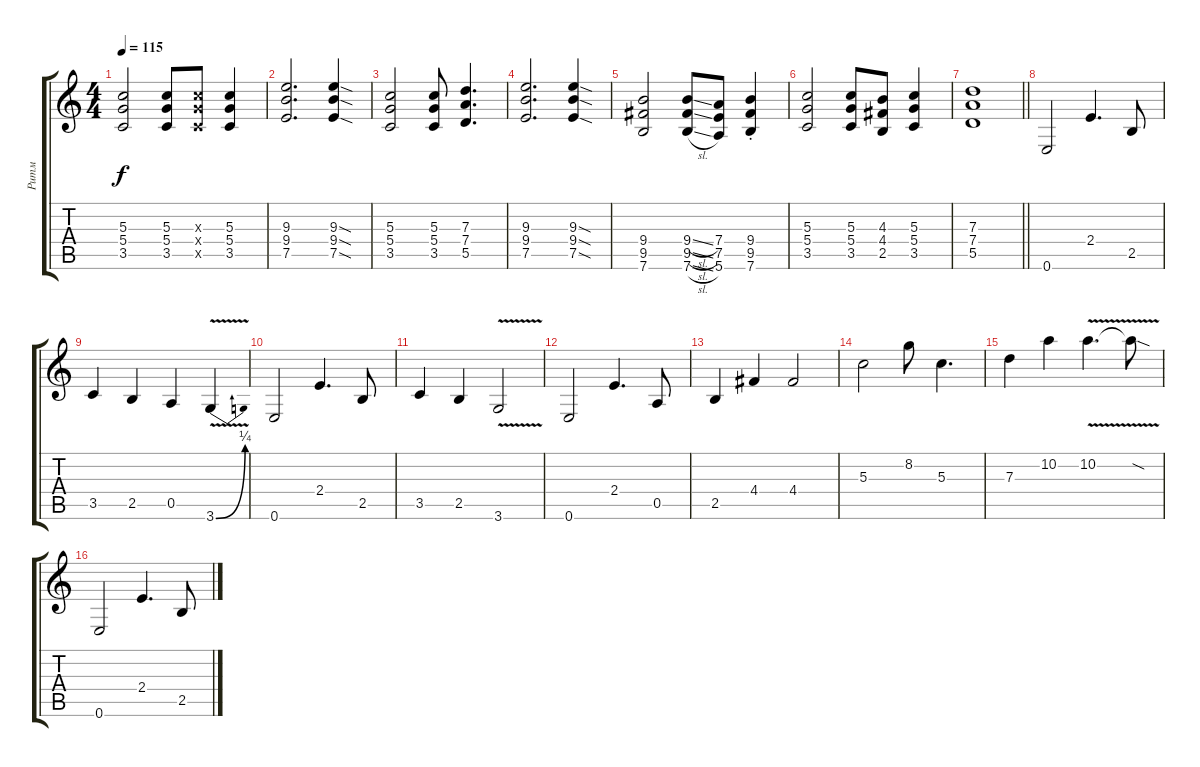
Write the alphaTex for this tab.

\track ("Ритм" "Ритм") {instrument electricguitarclean}
\staff {score tabs}
\tuning (E4 B3 G3 D3 A2 E2) {hide}
\ts (4 4)
\tempo 115
\clef g2
\ks c
(5.3 5.4 3.5).2{dy f} (5.3 5.4 3.5).8 (5.3{x} 5.4{x} 3.5{x}).8 (5.3 5.4 3.5).4 |
(9.3 9.4 7.5).2{d} (9.3{sod} 9.4{sod} 7.5{sod}).4 |
(5.3 5.4 3.5).2 (5.3 5.4 3.5).8 (7.3 7.4 5.5).4{d} |
(9.3 9.4 7.5).2{d} (9.3{sod} 9.4{sod} 7.5{sod}).4 |
(9.4 9.5 7.6).2 (9.4{sl} 9.5{sl} 7.6{sl}).8 (7.4 7.5 5.6).8 (9.4{st} 9.5{st} 7.6{st}).4 |
(5.3 5.4 3.5).2 (5.3 5.4 3.5).8 (4.3 4.4 2.5).8 (5.3 5.4 3.5).4 |
\barLineRight lightlight
(7.3 7.4 5.5).1 |
0.6.2{instrument distortionguitar} 2.4.4{d} 2.5.8 |
3.5.4 2.5.4 0.5.4 3.6{be (bend 0 0 60 1) v}.4 |
0.6.2 2.4.4{d} 2.5.8 |
3.5.4 2.5.4 3.6{v}.2 |
0.6.2 2.4.4{d} 0.5.8 |
2.5.4 4.4.4 4.4.2 |
5.3.2 8.2.8 5.3.4{d} |
7.3.4 10.2.4 10.2{v}.4{d} 10.2{sod t}.8 |
0.6.2 2.4.4{d} 2.5.8
